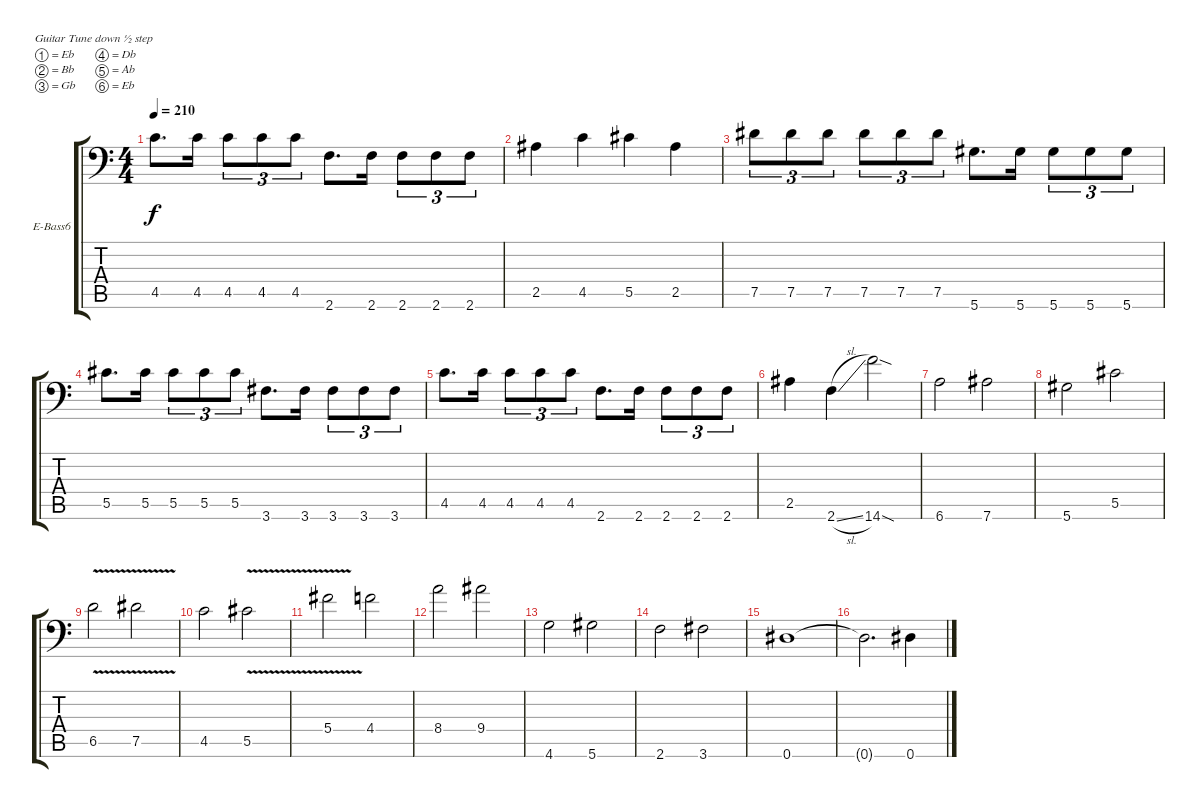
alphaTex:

\bracketExtendMode groupsimilarinstruments
\firstSystemTrackNameOrientation horizontal
\otherSystemsTrackNameOrientation horizontal
\track ("Bajo" "E-Bass6") {instrument slapbass1}
\staff {score tabs}
\tuning (Eb4 Bb3 Gb3 Db3 Ab2 Eb2)
\ts (4 4)
\tempo 210
\clef f4
\ks c
4.5.8{d dy f} 4.5.16 4.5.8{tu (3 2)} 4.5.8{tu (3 2)} 4.5.8{tu (3 2)} 2.6.8{d} 2.6.16 2.6.8{tu (3 2)} 2.6.8{tu (3 2)} 2.6.8{tu (3 2)} |
2.5.4 4.5.4 5.5.4 2.5.4 |
7.5.8{tu (3 2)} 7.5.8{tu (3 2)} 7.5.8{tu (3 2)} 7.5.8{tu (3 2)} 7.5.8{tu (3 2)} 7.5.8{tu (3 2)} 5.6.8{d} 5.6.16 5.6.8{tu (3 2)} 5.6.8{tu (3 2)} 5.6.8{tu (3 2)} |
5.5.8{d} 5.5.16 5.5.8{tu (3 2)} 5.5.8{tu (3 2)} 5.5.8{tu (3 2)} 3.6.8{d} 3.6.16 3.6.8{tu (3 2)} 3.6.8{tu (3 2)} 3.6.8{tu (3 2)} |
4.5.8{d} 4.5.16 4.5.8{tu (3 2)} 4.5.8{tu (3 2)} 4.5.8{tu (3 2)} 2.6.8{d} 2.6.16 2.6.8{tu (3 2)} 2.6.8{tu (3 2)} 2.6.8{tu (3 2)} |
2.5.4 2.6{sl}.4 14.6{sod}.2 |
6.6.2 7.6.2 |
5.6.2 5.5.2 |
6.5{v}.2 7.5{v}.2 |
4.5.2 5.5{v}.2 |
5.4{v}.2 4.4.2 |
8.4.2 9.4.2 |
4.6.2 5.6.2 |
2.6.2 3.6.2 |
0.6.1 |
0.6{t}.2{d} 0.6.4
